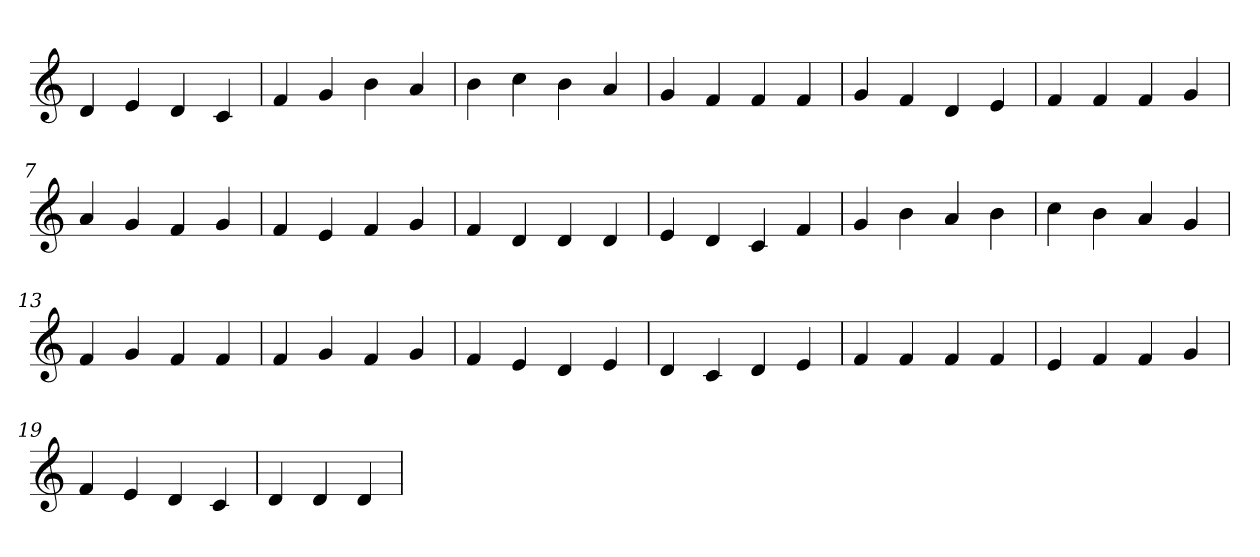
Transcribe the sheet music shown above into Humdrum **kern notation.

**kern
*part1
*staff1
*clefG2
=1
4d
4e
4d
4c
=2
4f
4g
4b
4a
=3
4b
4cc
4b
4a
=4
4g
4f
4f
4f
=5
4g
4f
4d
4e
=6
4f
4f
4f
4g
=7
4a
4g
4f
4g
=8
4f
4e
4f
4g
=9
4f
4d
4d
4d
=10
4e
4d
4c
4f
=11
4g
4b
4a
4b
=12
4cc
4b
4a
4g
=13
4f
4g
4f
4f
=14
4f
4g
4f
4g
=15
4f
4e
4d
4e
=16
4d
4c
4d
4e
=17
4f
4f
4f
4f
=18
4e
4f
4f
4g
=19
4f
4e
4d
4c
=20
4d
4d
4d
=
*-
